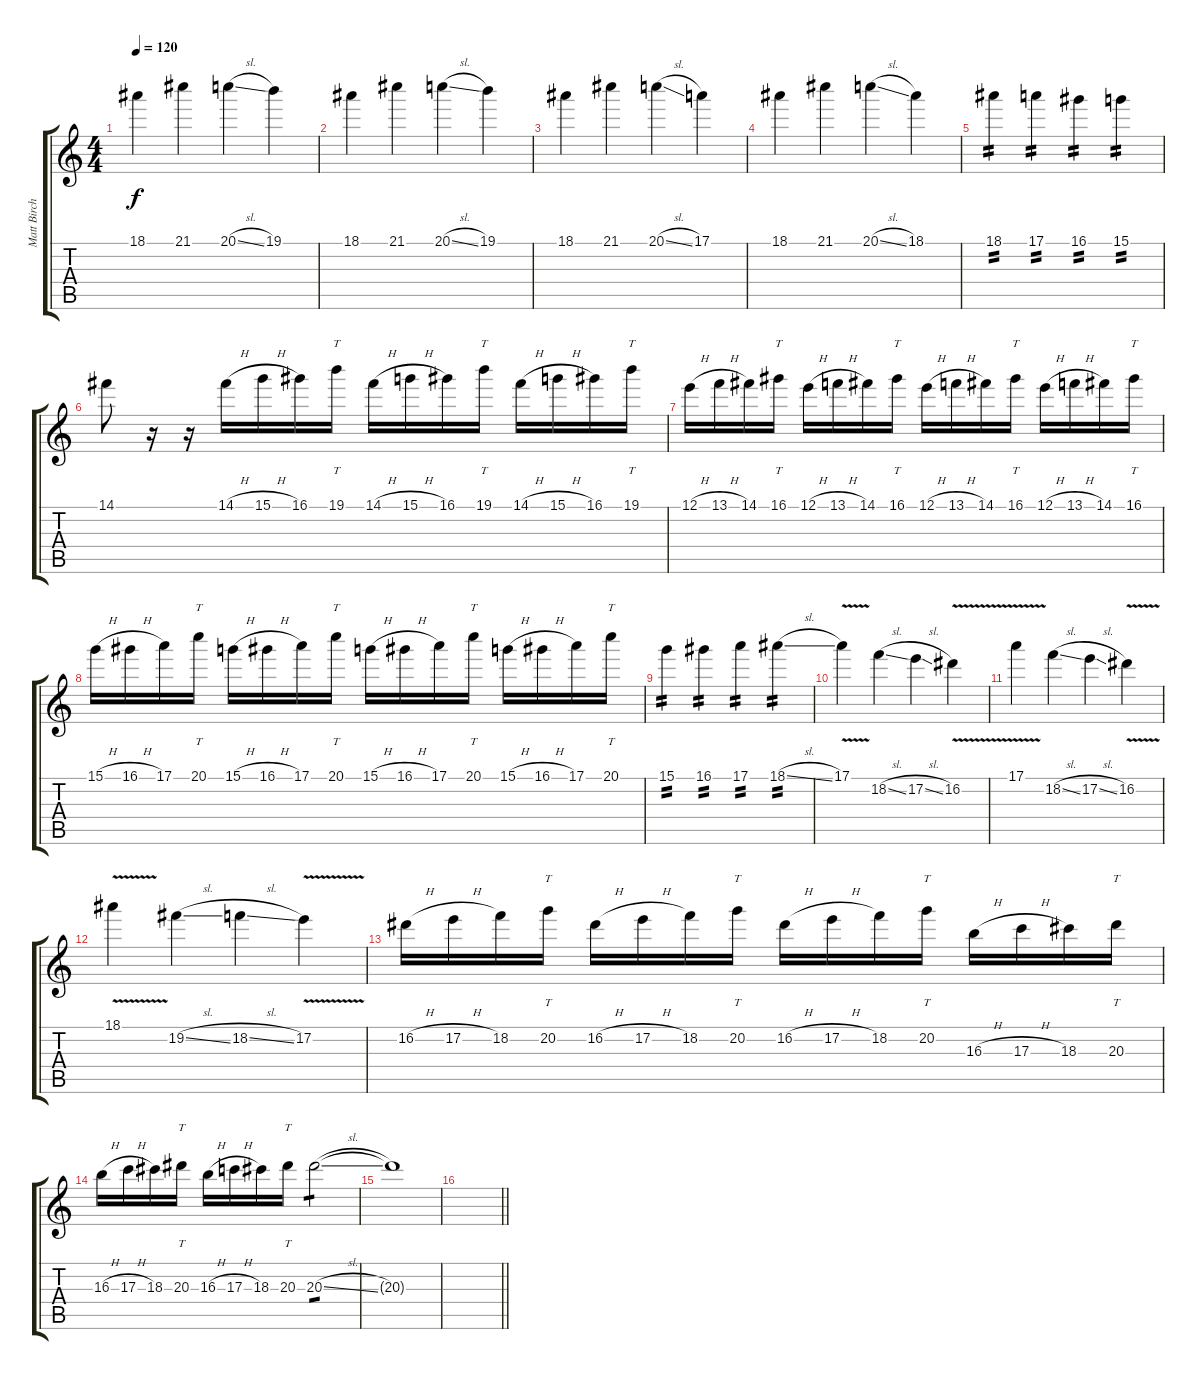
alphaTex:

\track ("Matt Birch" "Matt Birch") {instrument distortionguitar}
\staff {score tabs}
\tuning (E4 B3 G3 D3 A2 E2) {hide}
\ts (4 4)
\tempo 120
\clef g2
\ks c
18.1.4{dy f} 21.1.4 20.1{sl}.4 19.1.4 |
18.1.4 21.1.4 20.1{sl}.4 19.1.4 |
18.1.4 21.1.4 20.1{sl}.4 17.1.4 |
18.1.4 21.1.4 20.1{sl}.4 18.1.4 |
18.1.4{tp 2} 17.1.4{tp 2} 16.1.4{tp 2} 15.1.4{tp 2} |
14.1.8 r.16 r.16 14.1{h}.16 15.1{h}.16 16.1.16 19.1.16{tt} 14.1{h}.16 15.1{h}.16 16.1.16 19.1.16{tt} 14.1{h}.16 15.1{h}.16 16.1.16 19.1.16{tt} |
12.1{h}.16 13.1{h}.16 14.1.16 16.1.16{tt} 12.1{h}.16 13.1{h}.16 14.1.16 16.1.16{tt} 12.1{h}.16 13.1{h}.16 14.1.16 16.1.16{tt} 12.1{h}.16 13.1{h}.16 14.1.16 16.1.16{tt} |
15.1{h}.16 16.1{h}.16 17.1.16 20.1.16{tt} 15.1{h}.16 16.1{h}.16 17.1.16 20.1.16{tt} 15.1{h}.16 16.1{h}.16 17.1.16 20.1.16{tt} 15.1{h}.16 16.1{h}.16 17.1.16 20.1.16{tt} |
15.1.4{tp 2} 16.1.4{tp 2} 17.1.4{tp 2} 18.1{sl}.4{tp 2} |
17.1{v}.4 18.2{sl}.4 17.2{sl}.4 16.2{v}.4 |
17.1{v}.4 18.2{sl}.4 17.2{sl}.4 16.2{v}.4 |
18.1{v}.4 19.2{sl}.4 18.2{sl}.4 17.2{v}.4 |
16.2{h}.16 17.2{h}.16 18.2.16 20.2.16{tt} 16.2{h}.16 17.2{h}.16 18.2.16 20.2.16{tt} 16.2{h}.16 17.2{h}.16 18.2.16 20.2.16{tt} 16.3{h}.16 17.3{h}.16 18.3.16 20.3.16{tt} |
16.3{h}.16 17.3{h}.16 18.3.16 20.3.16{tt} 16.3{h}.16 17.3{h}.16 18.3.16 20.3.16{tt} 20.3{sl}.2{tp 1} |
20.3{t}.1 |
\barLineRight lightlight
